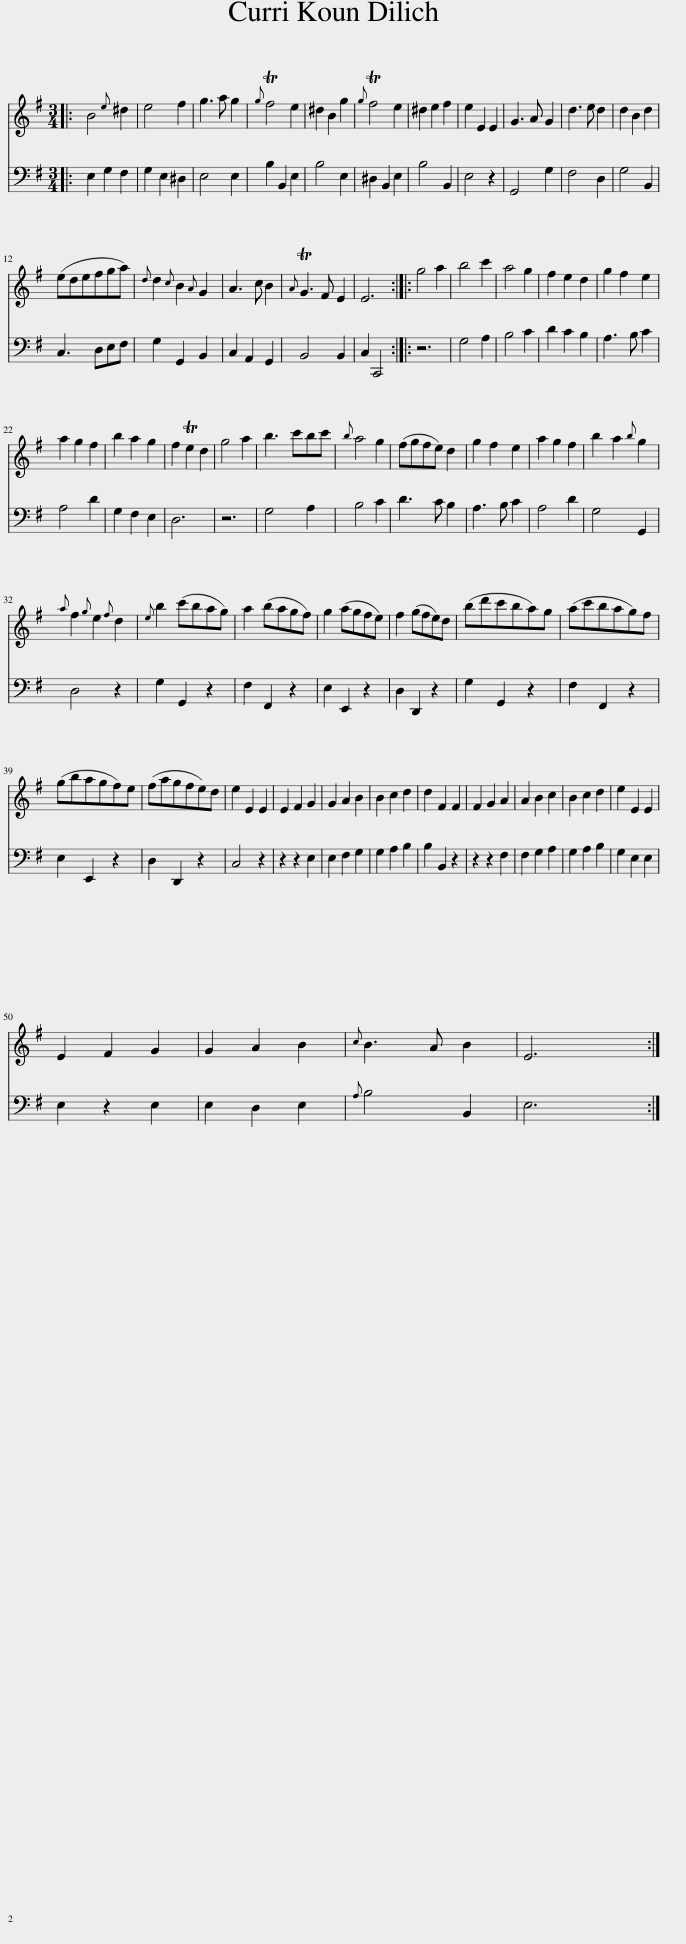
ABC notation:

X:1
%%score 1 2
L:1/8
M:3/4
I:linebreak $
K:Emin
V:1 treble
V:2 bass
V:1
|: B4{e} ^d2 | e4 f2 | g3 a g2 |{g} Tf4 e2 | ^d2 B2 g2 | %5
{g} Tf4 e2 | ^d2 e2 f2 | e2 E2 E2 | G3 A G2 | d3 e d2 | %10
 d2 B2 d2 |$ (edefga) |{d} d2{c} B2{A} G2 | A3 c B2 |{A} TG3 F E2 | %15
 E6 :: g4 a2 | b4 c'2 | a4 g2 | f2 e2 d2 | %20
 g2 f2 e2 |$ a2 g2 f2 | b2 a2 g2 | f2 Te2 d2 | g4 a2 | %25
 b3 c'bc' |{b} a4 g2 | (fgfe) d2 | g2 f2 e2 | a2 g2 f2 | %30
 b2 a2{b} g2 |${a} f2{g} e2{f} d2 |{e} b2 (c'bag) | a2 (bagf) | g2 (agfe) | %35
 f2 (gfe)d | (bd'c'ba)g | (ac'bag)f |$ (gbagf)e | (fagfe)d | %40
 e2 E2 E2 | E2 F2 G2 | G2 A2 B2 | B2 c2 d2 | d2 F2 F2 | %45
 F2 G2 A2 | A2 B2 c2 | B2 c2 d2 | e2 E2 E2 |$ E2 F2 G2 | %50
 G2 A2 B2 |{c} B3 A B2 | E6 :| %53
V:2
|: E,2 G,2 F,2 | G,2 E,2 ^D,2 | E,4 E,2 | B,2 B,,2 E,2 | B,4 E,2 | %5
 ^D,2 B,,2 E,2 | B,4 B,,2 | E,4 z2 | G,,4 G,2 | F,4 D,2 | %10
 G,4 B,,2 |$ C,3 D,E,F, | G,2 G,,2 B,,2 | C,2 A,,2 G,,2 | B,,4 B,,2 | %15
 C,2 C,,4 :: z6 | G,4 A,2 | B,4 C2 | D2 C2 B,2 | %20
 A,3 B, C2 |$ A,4 D2 | G,2 F,2 E,2 | D,6 | z6 | %25
 G,4 A,2 | B,4 C2 | D3 C B,2 | A,3 B, C2 | A,4 D2 | %30
 G,4 G,,2 |$ D,4 z2 | G,2 G,,2 z2 | F,2 F,,2 z2 | E,2 E,,2 z2 | %35
 D,2 D,,2 z2 | G,2 G,,2 z2 | F,2 F,,2 z2 |$ E,2 E,,2 z2 | D,2 D,,2 z2 | %40
 C,4 z2 | z2 z2 E,2 | E,2 F,2 G,2 | G,2 A,2 B,2 | B,2 B,,2 z2 | %45
 z2 z2 F,2 | F,2 G,2 A,2 | G,2 A,2 B,2 | G,2 E,2 E,2 |$ E,2 z2 E,2 | %50
 E,2 D,2 E,2 |{A,} B,4 B,,2 | E,6 :| %53
